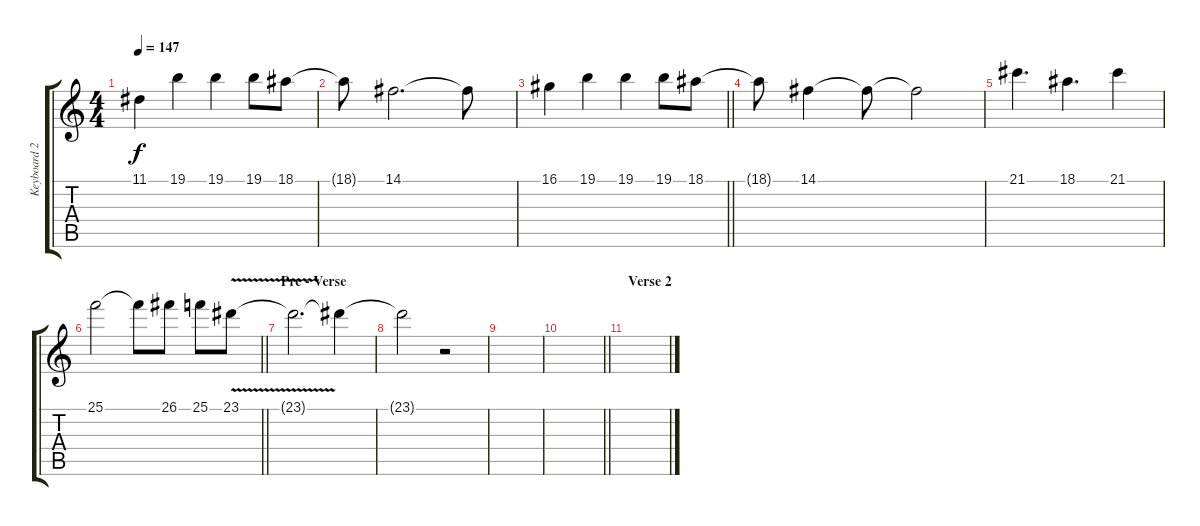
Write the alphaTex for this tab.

\track ("Keyboard 2" "Keyboard 2") {instrument lead1square}
\staff {score tabs}
\tuning (E4 B3 G3 D3 A2 E2) {hide}
\ts (4 4)
\tempo 147
\clef g2
\ks c
11.1.4{dy f} 19.1.4 19.1.4 19.1.8 18.1.8 |
18.1{t}.8 14.1.2{d} 14.1{t}.8 |
\barLineRight lightlight
16.1.4 19.1.4 19.1.4 19.1.8 18.1.8 |
\section ("" "")
18.1{t}.8 14.1.4 14.1{t}.8 14.1{t}.2 |
21.1.4{d} 18.1.4{d} 21.1.4 |
\barLineRight lightlight
25.1.2 25.1{t}.8 26.1.8 25.1.8 23.1{v}.8 |
\section ("" "Pre - Verse")
23.1{t}.2{d} 23.1{t}.4 |
23.1{t}.2 r.2 |
|
\barLineRight lightlight
|
\section ("" "Verse 2")
